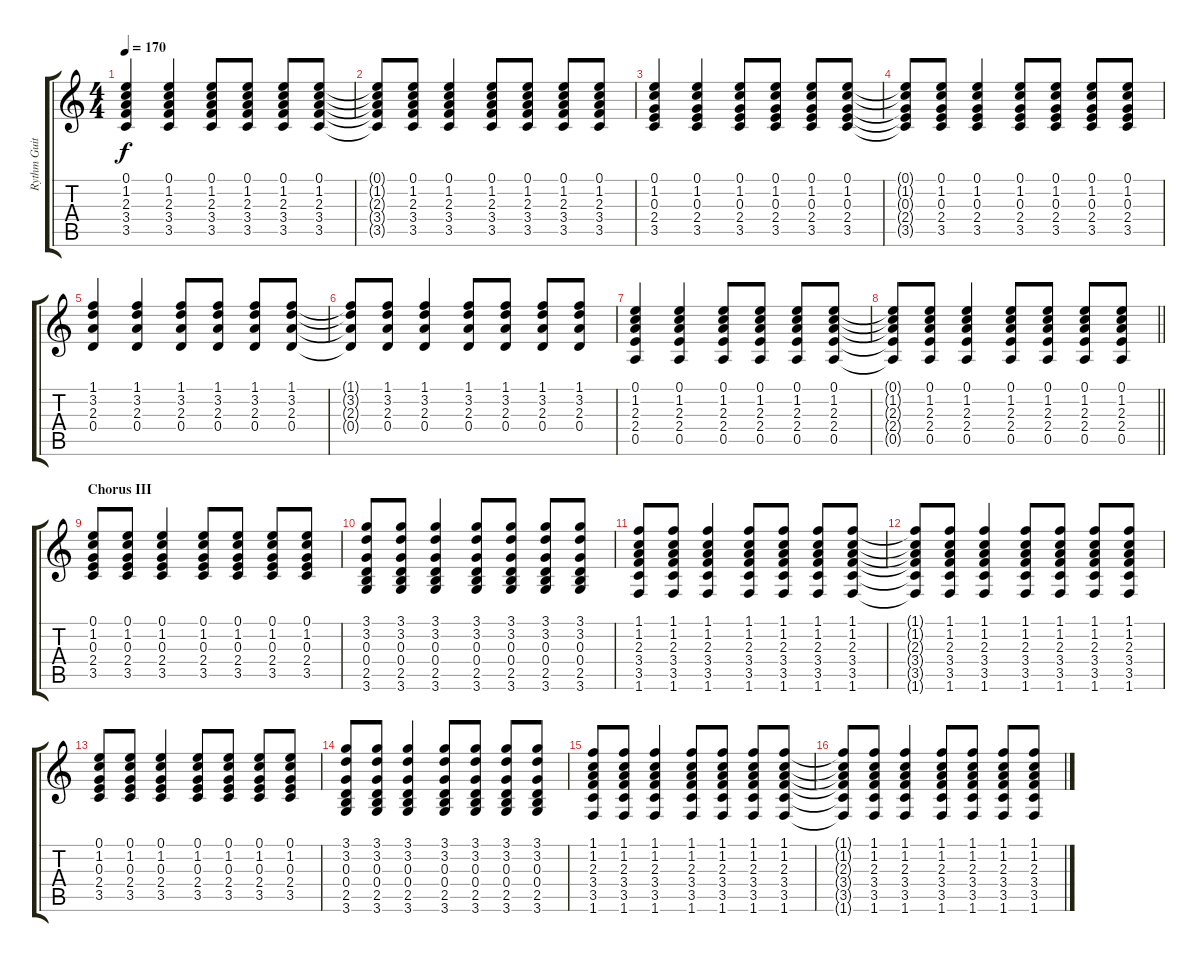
\track ("Rythm Guitar" "Rythm Guit") {instrument distortionguitar}
\staff {score tabs}
\tuning (E4 B3 G3 D3 A2 E2) {hide}
\ts (4 4)
\tempo 170
\clef g2
\ks c
(0.1 1.2 2.3 3.4 3.5).4{dy f} (0.1 1.2 2.3 3.4 3.5).4 (0.1 1.2 2.3 3.4 3.5).8 (0.1 1.2 2.3 3.4 3.5).8 (0.1 1.2 2.3 3.4 3.5).8 (0.1 1.2 2.3 3.4 3.5).8 |
(0.1{t} 1.2{t} 2.3{t} 3.4{t} 3.5{t}).8 (0.1 1.2 2.3 3.4 3.5).8 (0.1 1.2 2.3 3.4 3.5).4 (0.1 1.2 2.3 3.4 3.5).8 (0.1 1.2 2.3 3.4 3.5).8 (0.1 1.2 2.3 3.4 3.5).8 (0.1 1.2 2.3 3.4 3.5).8 |
(0.1 1.2 0.3 2.4 3.5).4 (0.1 1.2 0.3 2.4 3.5).4 (0.1 1.2 0.3 2.4 3.5).8 (0.1 1.2 0.3 2.4 3.5).8 (0.1 1.2 0.3 2.4 3.5).8 (0.1 1.2 0.3 2.4 3.5).8 |
(0.1{t} 1.2{t} 0.3{t} 2.4{t} 3.5{t}).8 (0.1 1.2 0.3 2.4 3.5).8 (0.1 1.2 0.3 2.4 3.5).4 (0.1 1.2 0.3 2.4 3.5).8 (0.1 1.2 0.3 2.4 3.5).8 (0.1 1.2 0.3 2.4 3.5).8 (0.1 1.2 0.3 2.4 3.5).8 |
(1.1 3.2 2.3 0.4).4 (1.1 3.2 2.3 0.4).4 (1.1 3.2 2.3 0.4).8 (1.1 3.2 2.3 0.4).8 (1.1 3.2 2.3 0.4).8 (1.1 3.2 2.3 0.4).8 |
(1.1{t} 3.2{t} 2.3{t} 0.4{t}).8 (1.1 3.2 2.3 0.4).8 (1.1 3.2 2.3 0.4).4 (1.1 3.2 2.3 0.4).8 (1.1 3.2 2.3 0.4).8 (1.1 3.2 2.3 0.4).8 (1.1 3.2 2.3 0.4).8 |
(0.1 1.2 2.3 2.4 0.5).4 (0.1 1.2 2.3 2.4 0.5).4 (0.1 1.2 2.3 2.4 0.5).8 (0.1 1.2 2.3 2.4 0.5).8 (0.1 1.2 2.3 2.4 0.5).8 (0.1 1.2 2.3 2.4 0.5).8 |
\barLineRight lightlight
(0.1{t} 1.2{t} 2.3{t} 2.4{t} 0.5{t}).8 (0.1 1.2 2.3 2.4 0.5).8 (0.1 1.2 2.3 2.4 0.5).4 (0.1 1.2 2.3 2.4 0.5).8 (0.1 1.2 2.3 2.4 0.5).8 (0.1 1.2 2.3 2.4 0.5).8 (0.1 1.2 2.3 2.4 0.5).8 |
\section ("" "Chorus III")
(0.1 1.2 0.3 2.4 3.5).8 (0.1 1.2 0.3 2.4 3.5).8 (0.1 1.2 0.3 2.4 3.5).4 (0.1 1.2 0.3 2.4 3.5).8 (0.1 1.2 0.3 2.4 3.5).8 (0.1 1.2 0.3 2.4 3.5).8 (0.1 1.2 0.3 2.4 3.5).8 |
(3.1 3.2 0.3 0.4 2.5 3.6).8 (3.1 3.2 0.3 0.4 2.5 3.6).8 (3.1 3.2 0.3 0.4 2.5 3.6).4 (3.1 3.2 0.3 0.4 2.5 3.6).8 (3.1 3.2 0.3 0.4 2.5 3.6).8 (3.1 3.2 0.3 0.4 2.5 3.6).8 (3.1 3.2 0.3 0.4 2.5 3.6).8 |
(1.1 1.2 2.3 3.4 3.5 1.6).8 (1.1 1.2 2.3 3.4 3.5 1.6).8 (1.1 1.2 2.3 3.4 3.5 1.6).4 (1.1 1.2 2.3 3.4 3.5 1.6).8 (1.1 1.2 2.3 3.4 3.5 1.6).8 (1.1 1.2 2.3 3.4 3.5 1.6).8 (1.1 1.2 2.3 3.4 3.5 1.6).8 |
(1.1{t} 1.2{t} 2.3{t} 3.4{t} 3.5{t} 1.6{t}).8 (1.1 1.2 2.3 3.4 3.5 1.6).8 (1.1 1.2 2.3 3.4 3.5 1.6).4 (1.1 1.2 2.3 3.4 3.5 1.6).8 (1.1 1.2 2.3 3.4 3.5 1.6).8 (1.1 1.2 2.3 3.4 3.5 1.6).8 (1.1 1.2 2.3 3.4 3.5 1.6).8 |
(0.1 1.2 0.3 2.4 3.5).8 (0.1 1.2 0.3 2.4 3.5).8 (0.1 1.2 0.3 2.4 3.5).4 (0.1 1.2 0.3 2.4 3.5).8 (0.1 1.2 0.3 2.4 3.5).8 (0.1 1.2 0.3 2.4 3.5).8 (0.1 1.2 0.3 2.4 3.5).8 |
(3.1 3.2 0.3 0.4 2.5 3.6).8 (3.1 3.2 0.3 0.4 2.5 3.6).8 (3.1 3.2 0.3 0.4 2.5 3.6).4 (3.1 3.2 0.3 0.4 2.5 3.6).8 (3.1 3.2 0.3 0.4 2.5 3.6).8 (3.1 3.2 0.3 0.4 2.5 3.6).8 (3.1 3.2 0.3 0.4 2.5 3.6).8 |
(1.1 1.2 2.3 3.4 3.5 1.6).8 (1.1 1.2 2.3 3.4 3.5 1.6).8 (1.1 1.2 2.3 3.4 3.5 1.6).4 (1.1 1.2 2.3 3.4 3.5 1.6).8 (1.1 1.2 2.3 3.4 3.5 1.6).8 (1.1 1.2 2.3 3.4 3.5 1.6).8 (1.1 1.2 2.3 3.4 3.5 1.6).8 |
(1.1{t} 1.2{t} 2.3{t} 3.4{t} 3.5{t} 1.6{t}).8 (1.1 1.2 2.3 3.4 3.5 1.6).8 (1.1 1.2 2.3 3.4 3.5 1.6).4 (1.1 1.2 2.3 3.4 3.5 1.6).8 (1.1 1.2 2.3 3.4 3.5 1.6).8 (1.1 1.2 2.3 3.4 3.5 1.6).8 (1.1 1.2 2.3 3.4 3.5 1.6).8
